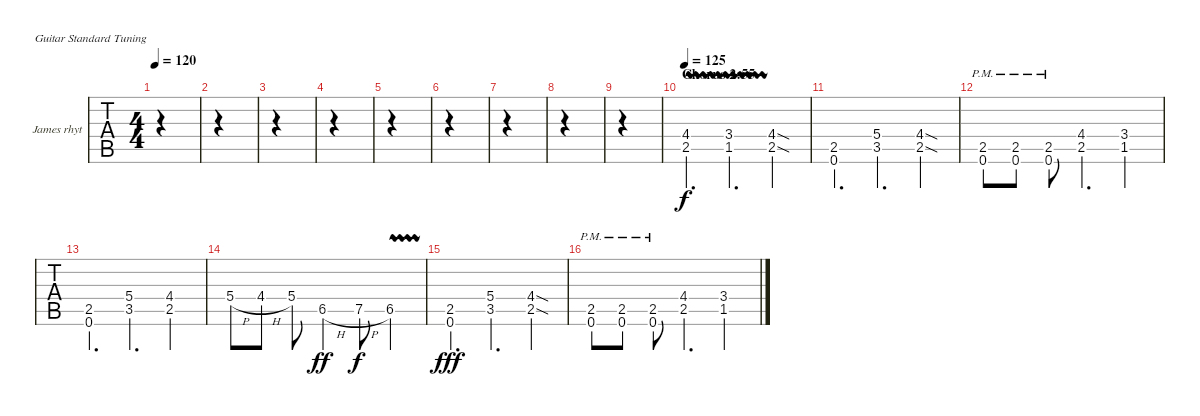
\defaultSystemsLayout 4
\bracketExtendMode groupsimilarinstruments
\firstSystemTrackNameOrientation horizontal
\otherSystemsTrackNameOrientation horizontal
\track ("James rhythm" "James rhyt") {instrument electricguitarclean}
\staff {tabs}
\tuning (E4 B3 G3 D3 A2 E2)
\ts (4 4)
\tempo 120
\clef g2
\ks c
|
|
|
|
|
|
|
|
|
\section ("" "Chorus 2:55")
\tempo 125
(2.5{vw} 4.4{vw}).4{d} (1.5{vw} 3.4{vw}).4{d} (2.5{sod} 4.4{sod}).4 |
(0.6 2.5).4{d} (3.5 5.4).4{d} (2.5{sod} 4.4{sod}).4 |
(0.6{pm st} 2.5{pm st}).8 (0.6{pm st} 2.5{pm st}).8 (0.6{pm st} 2.5{pm st}).8 (2.5 4.4).4{d} (1.5 3.4).4 |
(0.6 2.5).4{d} (3.5 5.4).4{d} (2.5 4.4).4 |
5.4{h}.8{dy f} 4.4{h}.8 5.4.8 6.5{h}.4{dy ff} 7.5{h}.8{dy f} 6.5{vw}.4 |
(0.6 2.5).4{d dy fff} (3.5 5.4).4{d} (2.5{sod} 4.4{sod}).4 |
(0.6{pm st} 2.5{pm st}).8 (0.6{pm st} 2.5{pm st}).8 (0.6{pm st} 2.5{pm st}).8 (2.5 4.4).4{d} (1.5 3.4).4
